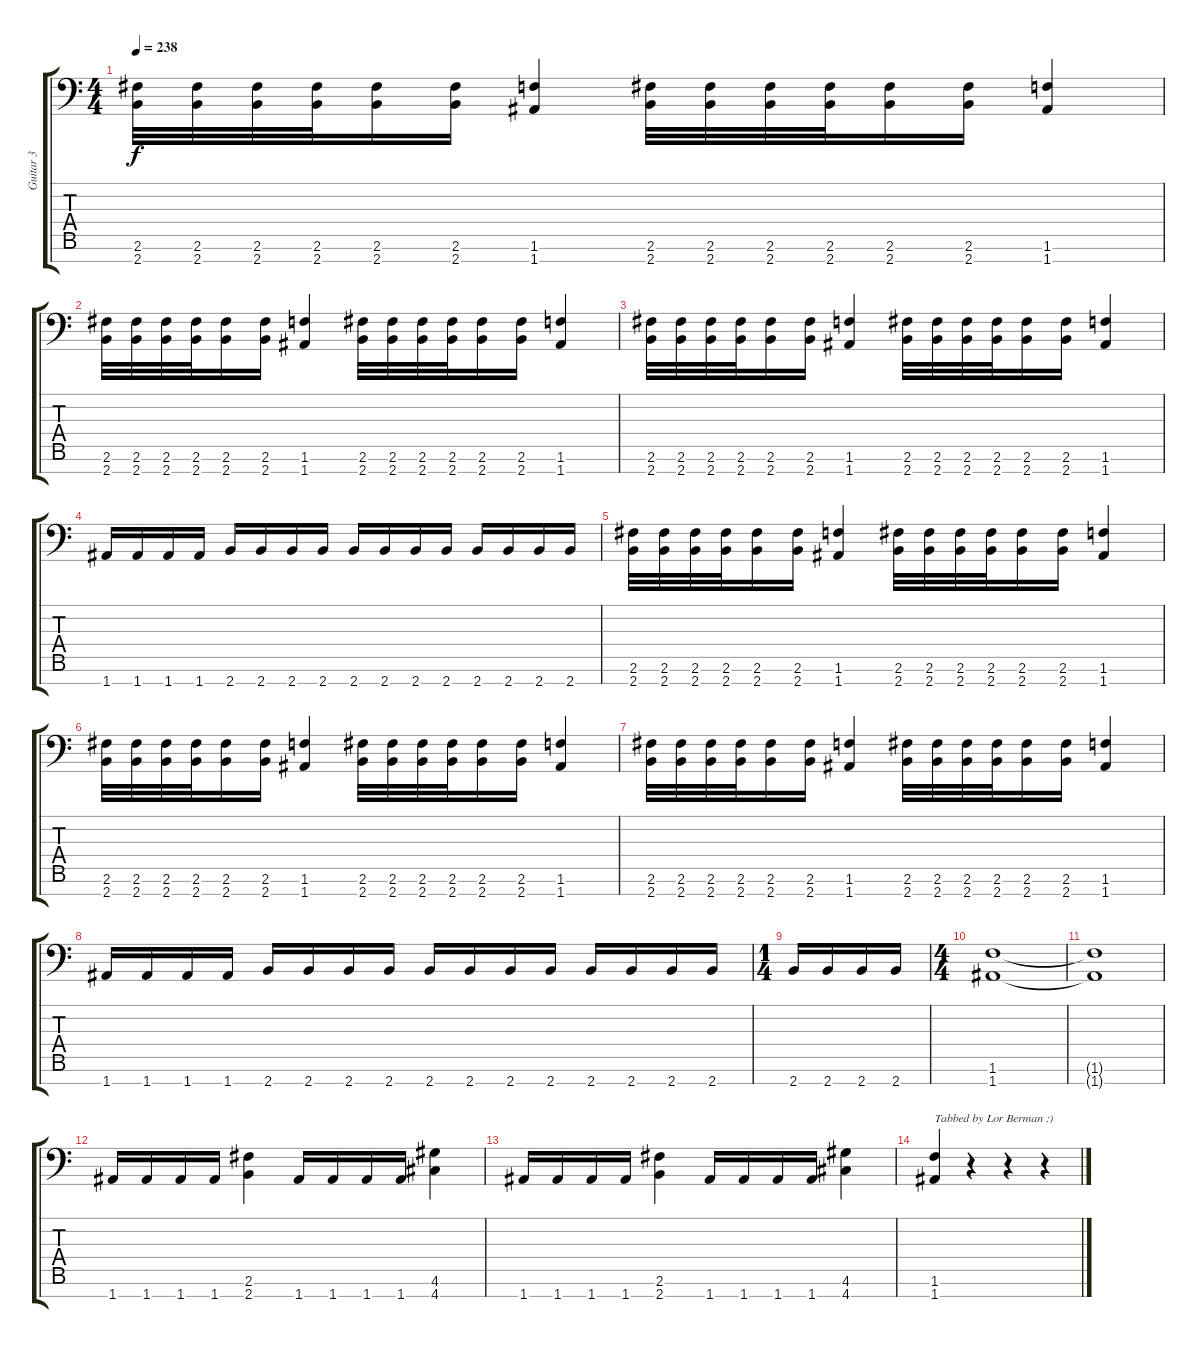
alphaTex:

\track ("Guitar 3" "Guitar 3") {instrument distortionguitar}
\staff {score tabs}
\tuning (E4 B3 Gb3 D3 A2 E2 A1) {hide}
\ts (4 4)
\tempo 238
\clef f4
\ks c
(2.6 2.7).32{dy f} (2.6 2.7).32 (2.6 2.7).32 (2.6 2.7).32 (2.6 2.7).16 (2.6 2.7).16 (1.6 1.7).4 (2.6 2.7).32 (2.6 2.7).32 (2.6 2.7).32 (2.6 2.7).32 (2.6 2.7).16 (2.6 2.7).16 (1.6 1.7).4 |
(2.6 2.7).32 (2.6 2.7).32 (2.6 2.7).32 (2.6 2.7).32 (2.6 2.7).16 (2.6 2.7).16 (1.6 1.7).4 (2.6 2.7).32 (2.6 2.7).32 (2.6 2.7).32 (2.6 2.7).32 (2.6 2.7).16 (2.6 2.7).16 (1.6 1.7).4 |
(2.6 2.7).32 (2.6 2.7).32 (2.6 2.7).32 (2.6 2.7).32 (2.6 2.7).16 (2.6 2.7).16 (1.6 1.7).4 (2.6 2.7).32 (2.6 2.7).32 (2.6 2.7).32 (2.6 2.7).32 (2.6 2.7).16 (2.6 2.7).16 (1.6 1.7).4 |
1.7.16 1.7.16 1.7.16 1.7.16 2.7.16 2.7.16 2.7.16 2.7.16 2.7.16 2.7.16 2.7.16 2.7.16 2.7.16 2.7.16 2.7.16 2.7.16 |
(2.6 2.7).32 (2.6 2.7).32 (2.6 2.7).32 (2.6 2.7).32 (2.6 2.7).16 (2.6 2.7).16 (1.6 1.7).4 (2.6 2.7).32 (2.6 2.7).32 (2.6 2.7).32 (2.6 2.7).32 (2.6 2.7).16 (2.6 2.7).16 (1.6 1.7).4 |
(2.6 2.7).32 (2.6 2.7).32 (2.6 2.7).32 (2.6 2.7).32 (2.6 2.7).16 (2.6 2.7).16 (1.6 1.7).4 (2.6 2.7).32 (2.6 2.7).32 (2.6 2.7).32 (2.6 2.7).32 (2.6 2.7).16 (2.6 2.7).16 (1.6 1.7).4 |
(2.6 2.7).32 (2.6 2.7).32 (2.6 2.7).32 (2.6 2.7).32 (2.6 2.7).16 (2.6 2.7).16 (1.6 1.7).4 (2.6 2.7).32 (2.6 2.7).32 (2.6 2.7).32 (2.6 2.7).32 (2.6 2.7).16 (2.6 2.7).16 (1.6 1.7).4 |
1.7.16 1.7.16 1.7.16 1.7.16 2.7.16 2.7.16 2.7.16 2.7.16 2.7.16 2.7.16 2.7.16 2.7.16 2.7.16 2.7.16 2.7.16 2.7.16 |
\ts (1 4)
2.7.16 2.7.16 2.7.16 2.7.16 |
\ts (4 4)
(1.6 1.7).1 |
(1.6{t} 1.7{t}).1 |
1.7.16 1.7.16 1.7.16 1.7.16 (2.6 2.7).4 1.7.16 1.7.16 1.7.16 1.7.16 (4.6 4.7).4 |
1.7.16 1.7.16 1.7.16 1.7.16 (2.6 2.7).4 1.7.16 1.7.16 1.7.16 1.7.16 (4.6 4.7).4 |
(1.6 1.7).4{txt "Tabbed by Lor Berman :)"} r.4 r.4 r.4
